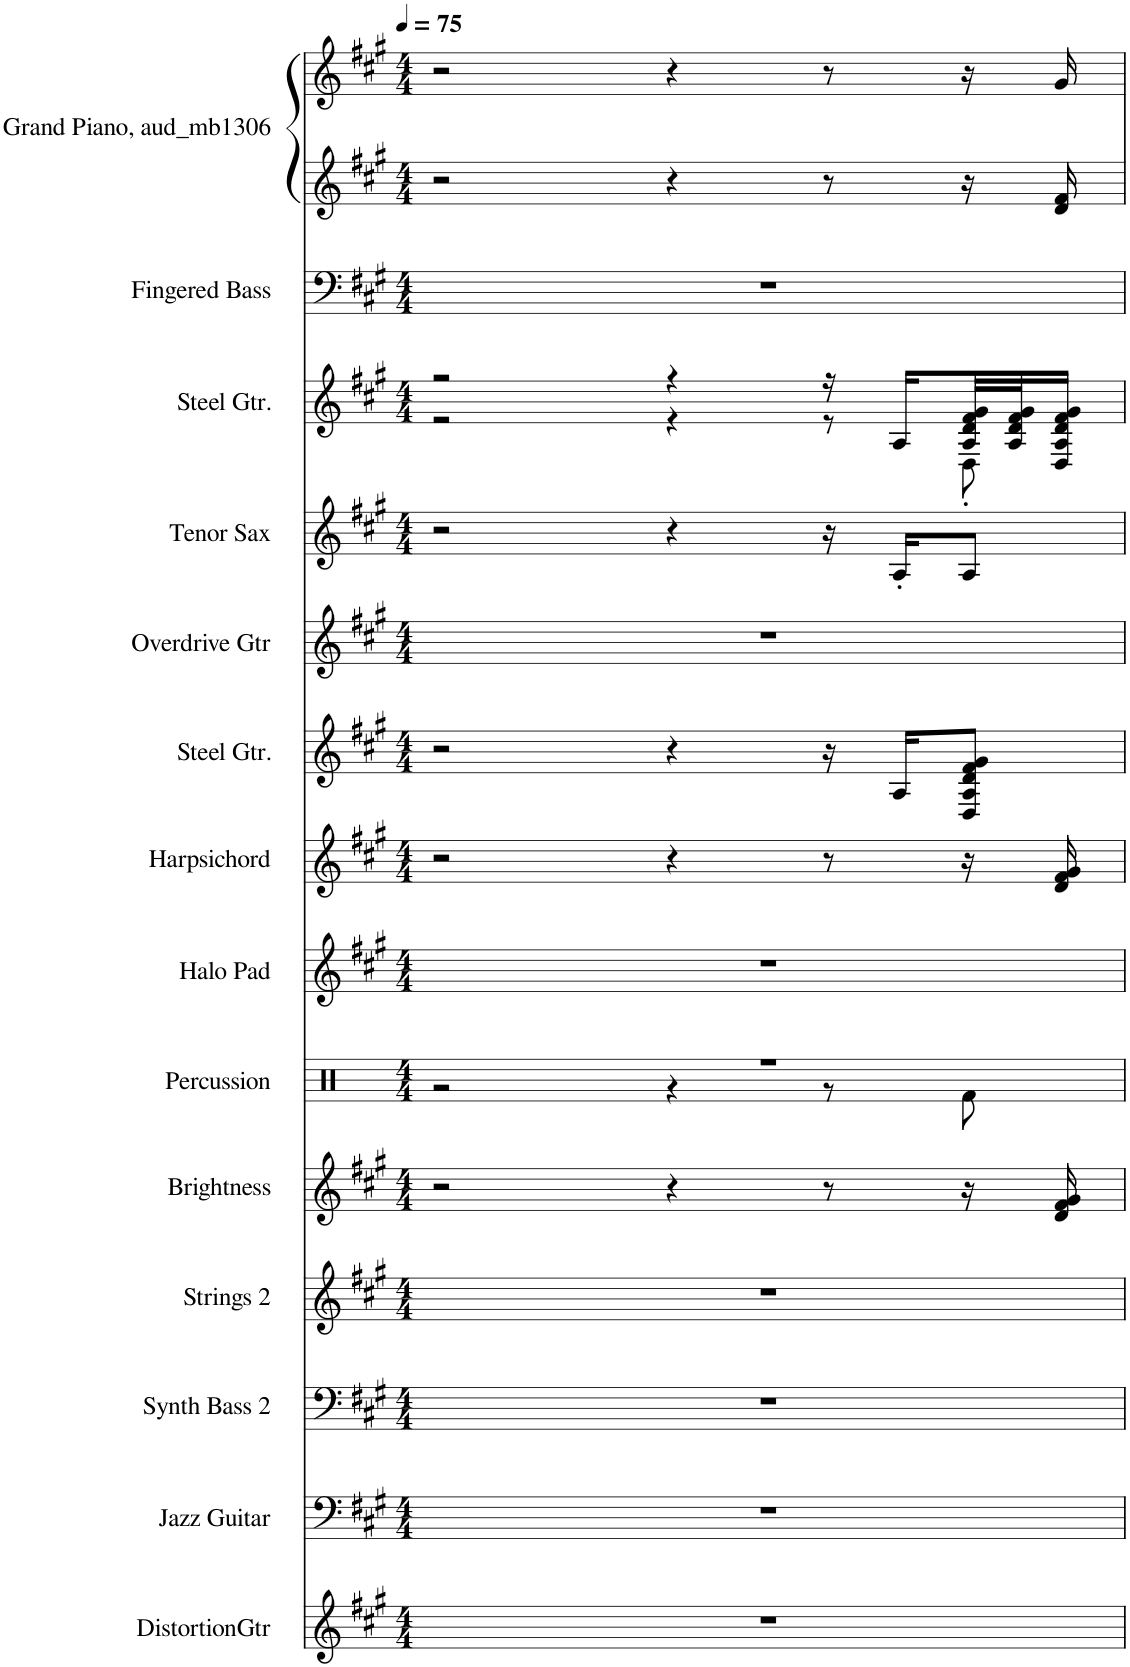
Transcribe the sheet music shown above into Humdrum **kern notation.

**kern	**kern	**kern	**kern	**kern	**kern	**kern	**kern	**kern	**kern	**kern	**kern	**kern	**kern	**kern
*part14	*part13	*part12	*part11	*part10	*part9	*part8	*part7	*part6	*part5	*part4	*part3	*part2	*part1	*part1
*staff15	*staff14	*staff13	*staff12	*staff11	*staff10	*staff9	*staff8	*staff7	*staff6	*staff5	*staff4	*staff3	*staff2	*staff1
*I"DistortionGtr	*I"Jazz Guitar	*I"Synth Bass 2	*I"Strings 2	*I"Brightness	*I"Percussion	*I"Halo Pad	*I"Harpsichord	*I"Steel Gtr.	*I"Overdrive Gtr	*I"Tenor Sax	*I"Steel Gtr.	*I"Fingered Bass	*I"Grand Piano, aud_mb1306	*
*	*	*	*I'Str	*	*	*	*I'Hpschd	*	*	*I'T Sax	*	*	*I'Pno	*
*clefG2	*clefF4	*clefF4	*clefG2	*clefG2	*clefX	*clefG2	*clefG2	*clefG2	*clefG2	*clefG2	*clefG2	*clefF4	*clefG2	*clefG2
*	*	*	*	*	*	*	*	*	*	*Trd8c14	*	*	*	*
*k[f#c#g#]	*k[f#c#g#]	*k[f#c#g#]	*k[f#c#g#]	*k[f#c#g#]	*k[]	*k[f#c#g#]	*k[f#c#g#]	*k[f#c#g#]	*k[f#c#g#]	*k[f#c#g#]	*k[f#c#g#]	*k[f#c#g#]	*k[f#c#g#]	*k[f#c#g#]
*M4/4	*M4/4	*M4/4	*M4/4	*M4/4	*M4/4	*M4/4	*M4/4	*M4/4	*M4/4	*M4/4	*M4/4	*M4/4	*M4/4	*M4/4
*MM75	*MM75	*MM75	*MM75	*MM75	*MM75	*MM75	*MM75	*MM75	*MM75	*MM75	*MM75	*MM75	*MM75	*MM75
=1	=1	=1	=1	=1	=1	=1	=1	=1	=1	=1	=1	=1	=1	=1
*	*	*	*	*	*^	*	*	*	*	*	*^	*	*	*
1r	1r	1r	1r	2r	1r	2r	1r	2r	2r	1r	2r	2r	2r	1r	2r	2r
.	.	.	.	4r	.	4r	.	4r	4r	.	4r	4r	4r	.	4r	4r
.	.	.	.	8r	.	8r	.	8r	16r	.	16r	16r	8r	.	8r	8r
.	.	.	.	.	.	.	.	.	16A/KL	.	16A'/KL	16A/LL	.	.	.	.
.	.	.	.	16r	.	8Rf\	.	16r	8D/ 8A/ 8d/ 8f#/ 8g#/J	.	8A/J	32A/ 32d/ 32f#/ 32g#/L	8D'\	.	16r	16r
.	.	.	.	.	.	.	.	.	.	.	.	32A/ 32d/ 32f#/ 32g#/J	.	.	.	.
.	.	.	.	16d/ 16f#/ 16g#/	.	.	.	16d/ 16f#/ 16g#/	.	.	.	16D/ 16A/ 16d/ 16f#/ 16g#/JJ	.	.	16d/ 16f#/	16g#/
*	*	*	*	*	*v	*v	*	*	*	*	*	*v	*v	*	*	*
=	=	=	=	=	=	=	=	=	=	=	=	=	=	=
*-	*-	*-	*-	*-	*-	*-	*-	*-	*-	*-	*-	*-	*-	*-
